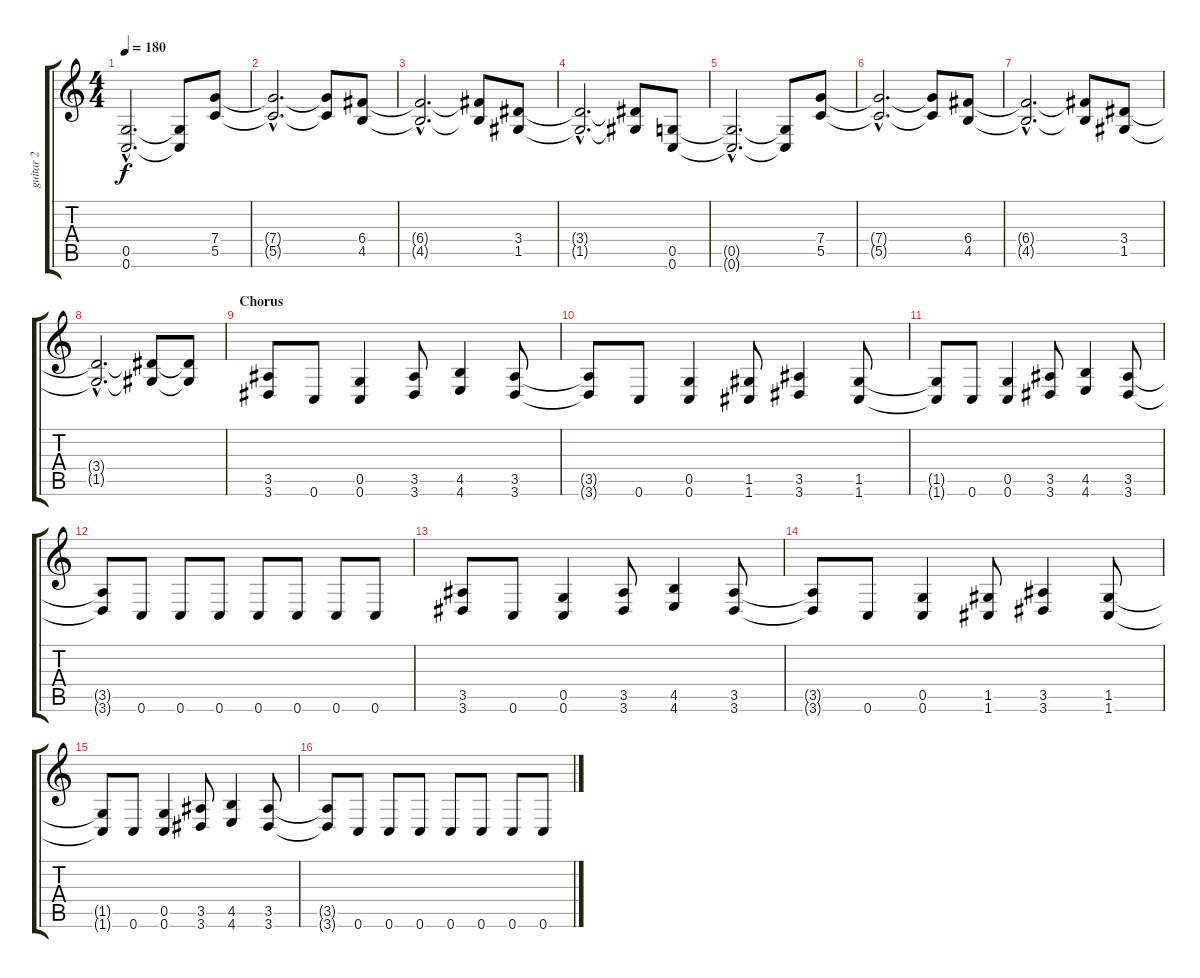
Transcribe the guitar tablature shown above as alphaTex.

\track ("guitar 2" "guitar 2") {instrument distortionguitar}
\staff {score tabs}
\tuning (D4 A3 F3 C3 G2 C2) {hide}
\ts (4 4)
\tempo 180
\clef g2
\ks c
(0.5{hac t} 0.6{hac t}).2{d dy f} (0.5{t} 0.6{t}).8 (7.4 5.5).8 |
(7.4{hac t} 5.5{hac t}).2{d} (7.4{t} 5.5{t}).8 (6.4 4.5).8 |
(6.4{hac t} 4.5{hac t}).2{d} (6.4{t} 4.5{t}).8 (3.4 1.5).8 |
(3.4{hac t} 1.5{hac t}).2{d} (3.4{t} 1.5{t}).8 (0.5 0.6).8 |
(0.5{hac t} 0.6{hac t}).2{d} (0.5{t} 0.6{t}).8 (7.4 5.5).8 |
(7.4{hac t} 5.5{hac t}).2{d} (7.4{t} 5.5{t}).8 (6.4 4.5).8 |
(6.4{hac t} 4.5{hac t}).2{d} (6.4{t} 4.5{t}).8 (3.4 1.5).8 |
(3.4{hac t} 1.5{hac t}).2{d} (3.4{t} 1.5{t}).8 (3.4{t} 1.5{t}).8 |
\section ("" "Chorus")
(3.5 3.6).8 0.6.8 (0.5 0.6).4 (3.5 3.6).8 (4.5 4.6).4 (3.5 3.6).8 |
(3.5{t} 3.6{t}).8 0.6.8 (0.5 0.6).4 (1.5 1.6).8 (3.5 3.6).4 (1.5 1.6).8 |
(1.5{t} 1.6{t}).8 0.6.8 (0.5 0.6).4 (3.5 3.6).8 (4.5 4.6).4 (3.5 3.6).8 |
(3.5{t} 3.6{t}).8 0.6.8 0.6.8 0.6.8 0.6.8 0.6.8 0.6.8 0.6.8 |
(3.5 3.6).8 0.6.8 (0.5 0.6).4 (3.5 3.6).8 (4.5 4.6).4 (3.5 3.6).8 |
(3.5{t} 3.6{t}).8 0.6.8 (0.5 0.6).4 (1.5 1.6).8 (3.5 3.6).4 (1.5 1.6).8 |
(1.5{t} 1.6{t}).8 0.6.8 (0.5 0.6).4 (3.5 3.6).8 (4.5 4.6).4 (3.5 3.6).8 |
(3.5{t} 3.6{t}).8 0.6.8 0.6.8 0.6.8 0.6.8 0.6.8 0.6.8 0.6.8
